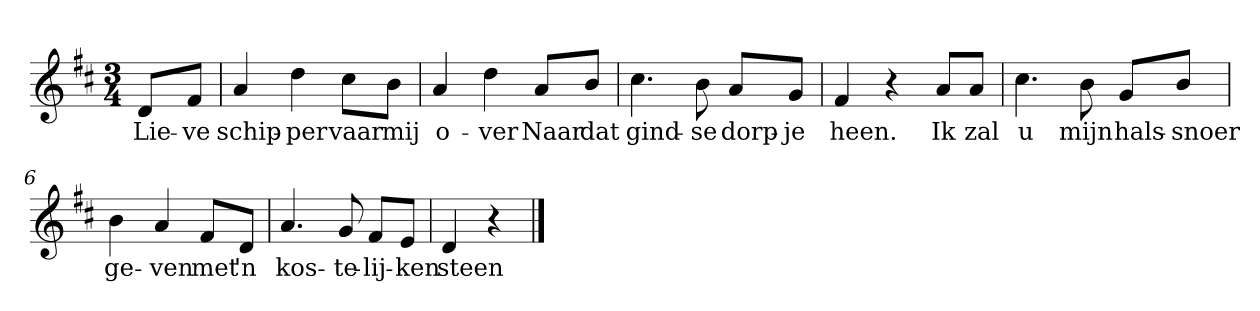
**kern	**text
*part1	*part1
*staff1	*staff1
*clefG2	*
*k[f#c#]	*
*D:	*
*M3/4	*
*MM120	*
=	=
8d/L	Lie-
8f#/J	-ve
=1	=1
4a	schip-
4dd	-per
8cc#\L	vaar
8b\J	mij
=2	=2
4a	o-
4dd	-ver
8a/L	Naar
8b/J	dat
=3	=3
4.cc#	gind-
8b	-se
8a/L	dorp-
8g/J	-je
=4	=4
4f#	heen.
4r	.
8a/L	Ik
8a/J	zal
=5	=5
4.cc#	u
8b	mijn
8g/L	hals-
8b/J	-snoer
=6	=6
4b	ge-
4a	-ven
8f#/L	met
8d/J	'n
=7	=7
4.a	kos-
8g	-te-
8f#/L	-lij-
8e/J	-ken
=8	=8
4d	steen
4r	.
==	==
*-	*-
